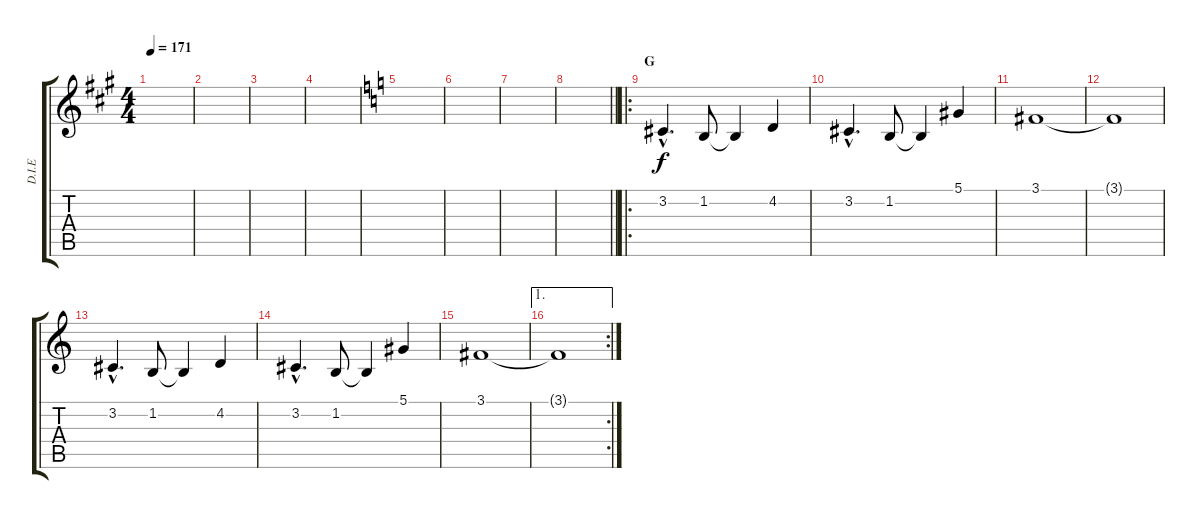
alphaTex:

\track ("D.I.E" "D.I.E") {instrument drawbarorgan}
\staff {score tabs}
\tuning (Eb4 Bb3 Gb3 Db3 Ab2 Eb2) {hide}
\ts (4 4)
\tempo 171
\clef g2
\ks a
|
|
|
|
\ks c
|
|
|
\barLineRight lightlight
|
\ro
\section ("" "G")
3.2{hac}.4{d} 1.2.8 1.2{t}.4 4.2.4 |
3.2{hac}.4{d} 1.2.8 1.2{t}.4 5.1.4 |
3.1.1 |
3.1{t}.1 |
3.2{hac}.4{d} 1.2.8 1.2{t}.4 4.2.4 |
3.2{hac}.4{d} 1.2.8 1.2{t}.4 5.1.4 |
3.1.1 |
\ae 1
\rc 2
3.1{t}.1
